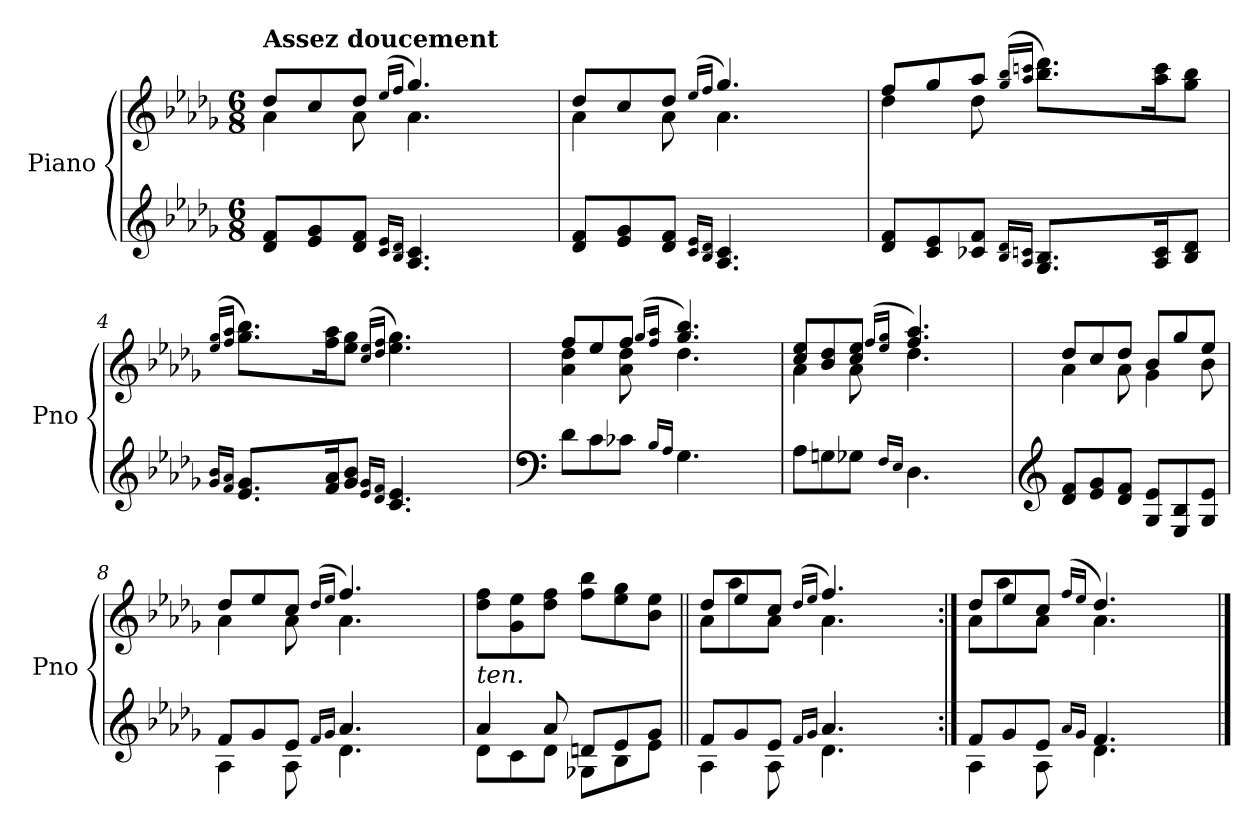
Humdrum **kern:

**kern	**kern	**dynam
*part1	*part1	*part1
*staff2	*staff1	*staff1/2
*I"Piano	*	*
*I'Pno	*	*
*clefG2	*clefG2	*
*k[b-e-a-d-g-]	*k[b-e-a-d-g-]	*
*M6/8	*M6/8	*
=1	=1	=1
*^	*^	*
*	*	*	*^	*
!	!	!LO:TX:a:B:t=Assez doucement	!	!	!
!	!	!	!	!	!LO:DY:b
8d-/ 8f/L	4.ryy	8dd-/L	4a-\	4.ryy	other-dynamics
8e-/ 8g-/	.	8cc/	.	.	.
8d-/ 8f/J	.	8dd-/J	8a-\	.	.
16qc/ 16qe-/LL	.	(16qee-/LL	.	.	.
16qB-/ 16qd-/JJ	.	16qff/JJ	.	.	.
!	!	!	!	!	!LO:DY:a
4.A-/ 4.c/	32c!yy 32e-!yy	4.gg-/)	4.a-\	32ee-!yy	other-dynamics
.	32B-!yy 32d-!yy	.	.	32ff!yy	.
.	[16A-!yy [16c!yy	.	.	[16gg-!yy	.
.	4A-!yy] 4c!yy]	.	.	4gg-!yy]	.
=2	=2	=2	=2	=2	=2
8d-/ 8f/L	4.ryy	8dd-/L	4a-\	4.ryy	.
8e-/ 8g-/	.	8cc/	.	.	.
8d-/ 8f/J	.	8dd-/J	8a-\	.	.
16qc/ 16qe-/LL	.	(16qee-/LL	.	.	.
16qB-/ 16qd-/JJ	.	16qff/JJ	.	.	.
4.A-/ 4.c/	32c!yy 32e-!yy	4.gg-/)	4.a-\	32ee-!yy	.
.	32B-!yy 32d-!yy	.	.	32ff!yy	.
.	[16A-!yy [16c!yy	.	.	[16gg-!yy	.
.	4A-!yy] 4c!yy]	.	.	4gg-!yy]	.
=3	=3	=3	=3	=3	=3
8d-/ 8f/L	4.ryy	8ff/L	4dd-\	4.ryy	.
8c/ 8e-/	.	8gg-/	.	.	.
8c-X/ 8f/J	.	8aa-/J	8dd-\	.	.
16qB-/ 16qd-/LL	.	(16qgg-/ 16qbb-/LL	.	.	.
16qA-/ 16qcn/JJ	.	16qaa-/ 16qcccn/JJ	.	.	.
8.G-/ 8.B-/L	32B-!yy 32d-!yy	8.bb-\ 8.ddd-\L)	4.ryy	32gg-!yy 32bb-!yy	.
.	32A-!yy 32c!yy	.	.	32aa-!yy 32ccc!yy	.
.	8G-!yy 8B-!yy	.	.	8bb-!yy 8ddd-!yy	.
16A-/ 16c/K	8.ryy	16aa-\ 16ccc\K	.	8.ryy	.
8B-/ 8d-/J	.	8gg-\ 8bb-\J	.	.	.
*	*	*v	*v	*v	*
=4	=4	=4	=4
16qg-/ 16qb-/LL	.	(16qee-/ 16qgg-/LL	.
16qf/ 16qa-/JJ	.	16qff/ 16qaa-/JJ	.
*	*	*^	*
8.e-/ 8.g-/L	32g-!yy 32b-!yy	8.gg-\ 8.bb-\L)	32ee-!yy 32gg-!yy	.
.	32f!yy 32a-!yy	.	32ff!yy 32aa-!yy	.
.	8e-!yy 8g-!yy	.	8gg-!yy 8bb-!yy	.
16f/ 16a-/K	8.ryy	16ff\ 16aa-\K	8.ryy	.
8g-/ 8b-/J	.	8ee-\ 8gg-\J	.	.
16qe-/ 16qg-/LL	.	(16qcc/ 16qee-/LL	.	.
16qd-/ 16qf/JJ	.	16qdd-/ 16qff/JJ	.	.
4.c/ 4.e-/	32e-!yy 32g-!yy	4.ee-\ 4.gg-\)	32cc!yy 32ee-!yy	.
.	32d-!yy 32f!yy	.	32dd-!yy 32ff!yy	.
.	[16c!yy [16e-!yy	.	[16ee-!yy [16gg-!yy	.
.	4c!yy] 4e-!yy]	.	4ee-!yy] 4gg-!yy]	.
*	*	*v	*v	*
=5	=5	=5	=5
*clefF4	*	*	*
*	*	*^	*
*	*	*	*^	*
8d-\L	4.ryy	8ff/L	4a-\ 4dd-\	4.ryy	.
8c\	.	8ee-/	.	.	.
8c-X\J	.	8ff/J	8a-\ 8dd-\	.	.
16qB-/LL	.	(16qgg-/LL	.	.	.
16qA-/JJ	.	16qff/ 16qaa-/JJ	.	.	.
4.G-\	32B-!yy	4.gg-/ 4.bb-/)	4.dd-\	32gg-!yy	.
.	32A-!yy	.	.	32ff!yy 32aa-!yy	.
.	[16G-!yy	.	.	[16gg-!yy [16bb-!yy	.
.	4G-!yy]	.	.	4gg-!yy] 4bb-!yy]	.
!!LO:LB:g=z	!!	!!
=6	=6	=6	=6	=6	=6
8A-\L	4.ryy	8cc/ 8ee-/L	4a-\	4.ryy	.
8Gn\	.	8b-/ 8dd-/	.	.	.
8G-X\J	.	8cc/ 8ee-/J	8a-\	.	.
16qF/LL	.	(16qff/LL	.	.	.
16qE-/JJ	.	16qee-/ 16qgg-/JJ	.	.	.
4.D-\	32F!yy	4.ff/ 4.aa-/)	4.dd-\	32ff!yy	.
.	32E-!yy	.	.	32ee-!yy 32gg-!yy	.
.	[16D-!yy	.	.	[16ff!yy [16aa-!yy	.
.	4D-!yy]	.	.	4ff!yy] 4aa-!yy]	.
*v	*v	*	*	*	*
*	*v	*v	*v	*
=7	=7	=7
*clefG2	*	*
*	*^	*
8d-/ 8f/L	8dd-/L	4a-\	.
8e-/ 8g-/	8cc/	.	.
8d-/ 8f/J	8dd-/J	8a-\	.
8G-/ 8e-/L	8b-/L	4g-\	.
8E-/ 8B-/	8gg-/	.	.
8G-/ 8e-/J	8ee-/J	8b-\	.
=8	=8	=8	=8
*^	*	*^	*
*	*^	*	*	*	*
8f/L	4A-\	4.ryy	8dd-/L	4a-\	4.ryy	.
8g-/	.	.	8ee-/	.	.	.
8e-/J	8A-\	.	8cc/J	8a-\	.	.
16qf/LL	.	.	(16qdd-/LL	.	.	.
16qg-/JJ	.	.	16qee-/JJ	.	.	.
4.a-/	4.d-\	32f!yy	4.ff/)	4.a-\	32dd-!yy	.
.	.	32g-!yy	.	.	32ee-!yy	.
.	.	[16a-!yy	.	.	[16ff!yy	.
.	.	4a-!yy]	.	.	4ff!yy]	.
=9	=9	=9	=9	=9	=9	=9
!LO:TX:a:i:t=ten.	!	!	!	!	!	!
*	*v	*v	*	*	*	*
*	*	*v	*v	*v	*
4a-/	8d-\L	8dd-\ 8ff\L	.
.	8c\	8g-\ 8ee-\	.
8a-/	8d-\J	8dd-\ 8ff\J	.
8dn/L	8G-X\L	8ff\ 8bb-\L	.
8e-/	8B-\	8ee-\ 8gg-\	.
8g-/J	8e-\J	8b-\ 8ee-\J	.
=10||	=10||	=10||	=10||
*	*^	*^	*
*	*	*	*	*^	*
8f/L	4A-\	4.ryy	8dd-/L	8a-\L	4.ryy	.
8g-/	.	.	8ee-/	8aa-\	.	.
8e-/J	8A-\	.	8cc/J	8a-\J	.	.
16qf/LL	.	.	(16qdd-/LL	.	.	.
16qg-/JJ	.	.	16qee-/JJ	.	.	.
4.a-/	4.d-\	32f!yy	4.ff/)	4.a-\	32dd-!yy	.
.	.	32g-!yy	.	.	32ee-!yy	.
.	.	[16a-!yy	.	.	[16ff!yy	.
.	.	4a-!yy]	.	.	4ff!yy]	.
=11:|!	=11:|!	=11:|!	=11:|!	=11:|!	=11:|!	=11:|!
8f/L	4A-\	4.ryy	8dd-/L	8a-\L	4.ryy	.
8g-/	.	.	8ee-/	8aa-\	.	.
8e-/J	8A-\	.	8cc/J	8a-\J	.	.
16qa-/LL	.	.	(16qff/LL	.	.	.
16qg-/JJ	.	.	16qee-/JJ	.	.	.
4.f/	4.d-\	32a-!yy	4.dd-/)	4.a-\	32ff!yy	.
.	.	32g-!yy	.	.	32ee-!yy	.
.	.	[16f!yy	.	.	[16dd-!yy	.
.	.	4f!yy]	.	.	4dd-!yy]	.
*v	*v	*v	*	*	*	*
*	*v	*v	*v	*
==	==	==
*-	*-	*-
